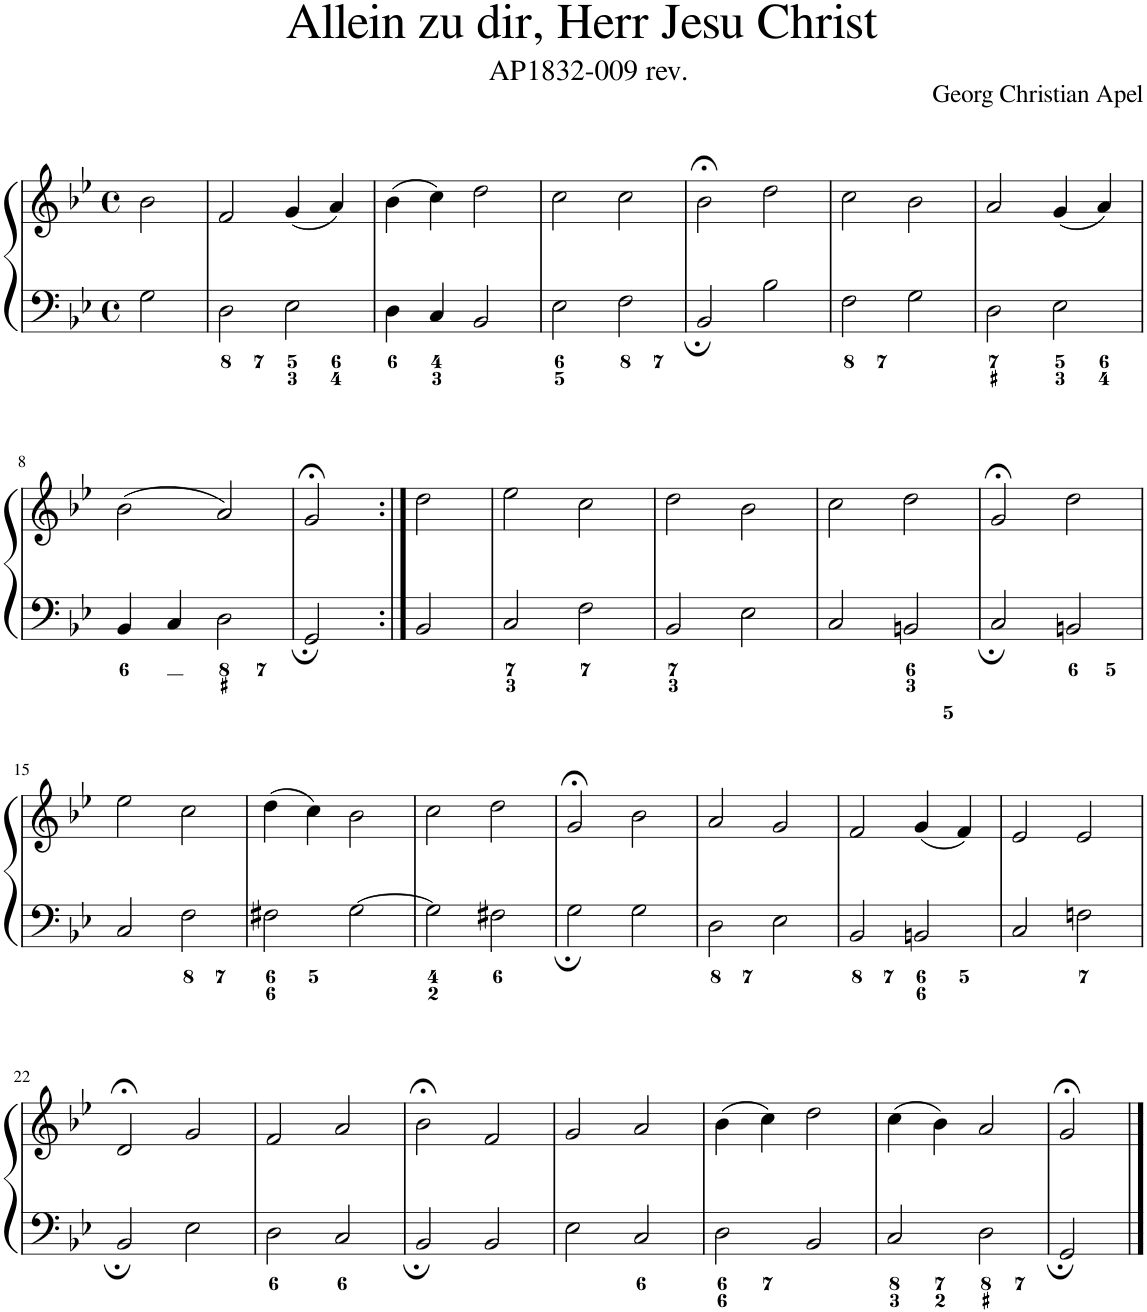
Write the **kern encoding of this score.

**kern	**kern
*part1	*part1
*staff2	*staff1
*I"Piano	*
*I'Pno.	*
*clefF4	*clefG2
*k[b-e-]	*k[b-e-]
*M4/4	*M4/4
*met(c)	*met(c)
=1	=1
2G\	2b-\
=2	=2
2D\	2f/
2E-\	(4g/
.	4a/)
=3	=3
4D\	(4b-\
4C/	4cc\)
2BB-/	2dd\
=4	=4
2E-\	2cc\
2F\	2cc\
=5	=5
2BB-/	2b-;<\
2B-\	2dd\
=6	=6
2F\	2cc\
2G\	2b-\
=7	=7
2D\	2a/
2E-\	(4g/
.	4a/)
!!LO:LB:g=z
=8	=8
4BB-/	(2b-\
4C/	.
2D\	2a/)
=9	=9
2GG/	2g;</
=10:|!	=10:|!
2BB-/	2dd\
=11	=11
2C/	2ee-\
2F\	2cc\
=12	=12
2BB-/	2dd\
2E-\	2b-\
=13	=13
2C/	2cc\
2BBn/	2dd\
=14	=14
2C/	2g;</
2BBn/	2dd\
!!LO:LB:g=z
=15	=15
2C/	2ee-\
2F\	2cc\
=16	=16
2F#X\	(4dd\
.	4cc\)
[2G\	2b-\
=17	=17
2G\]	2cc\
2F#X\	2dd\
=18	=18
2G\	2g;</
2G\	2b-\
=19	=19
2D\	2a/
2E-\	2g/
=20	=20
2BB-/	2f/
2BBn/	(4g/
.	4f/)
=21	=21
2C/	2e-/
2Fn\	2e-/
!!LO:LB:g=z
=22	=22
2BB-/	2d;</
2E-\	2g/
=23	=23
2D\	2f/
2C/	2a/
=24	=24
2BB-/	2b-;<\
2BB-/	2f/
=25	=25
2E-\	2g/
2C/	2a/
=26	=26
2D\	(4b-\
.	4cc\)
2BB-/	2dd\
=27	=27
2C/	(4cc\
.	4b-\)
2D\	2a/
=28	=28
2GG/	2g;</
==	==
*-	*-
